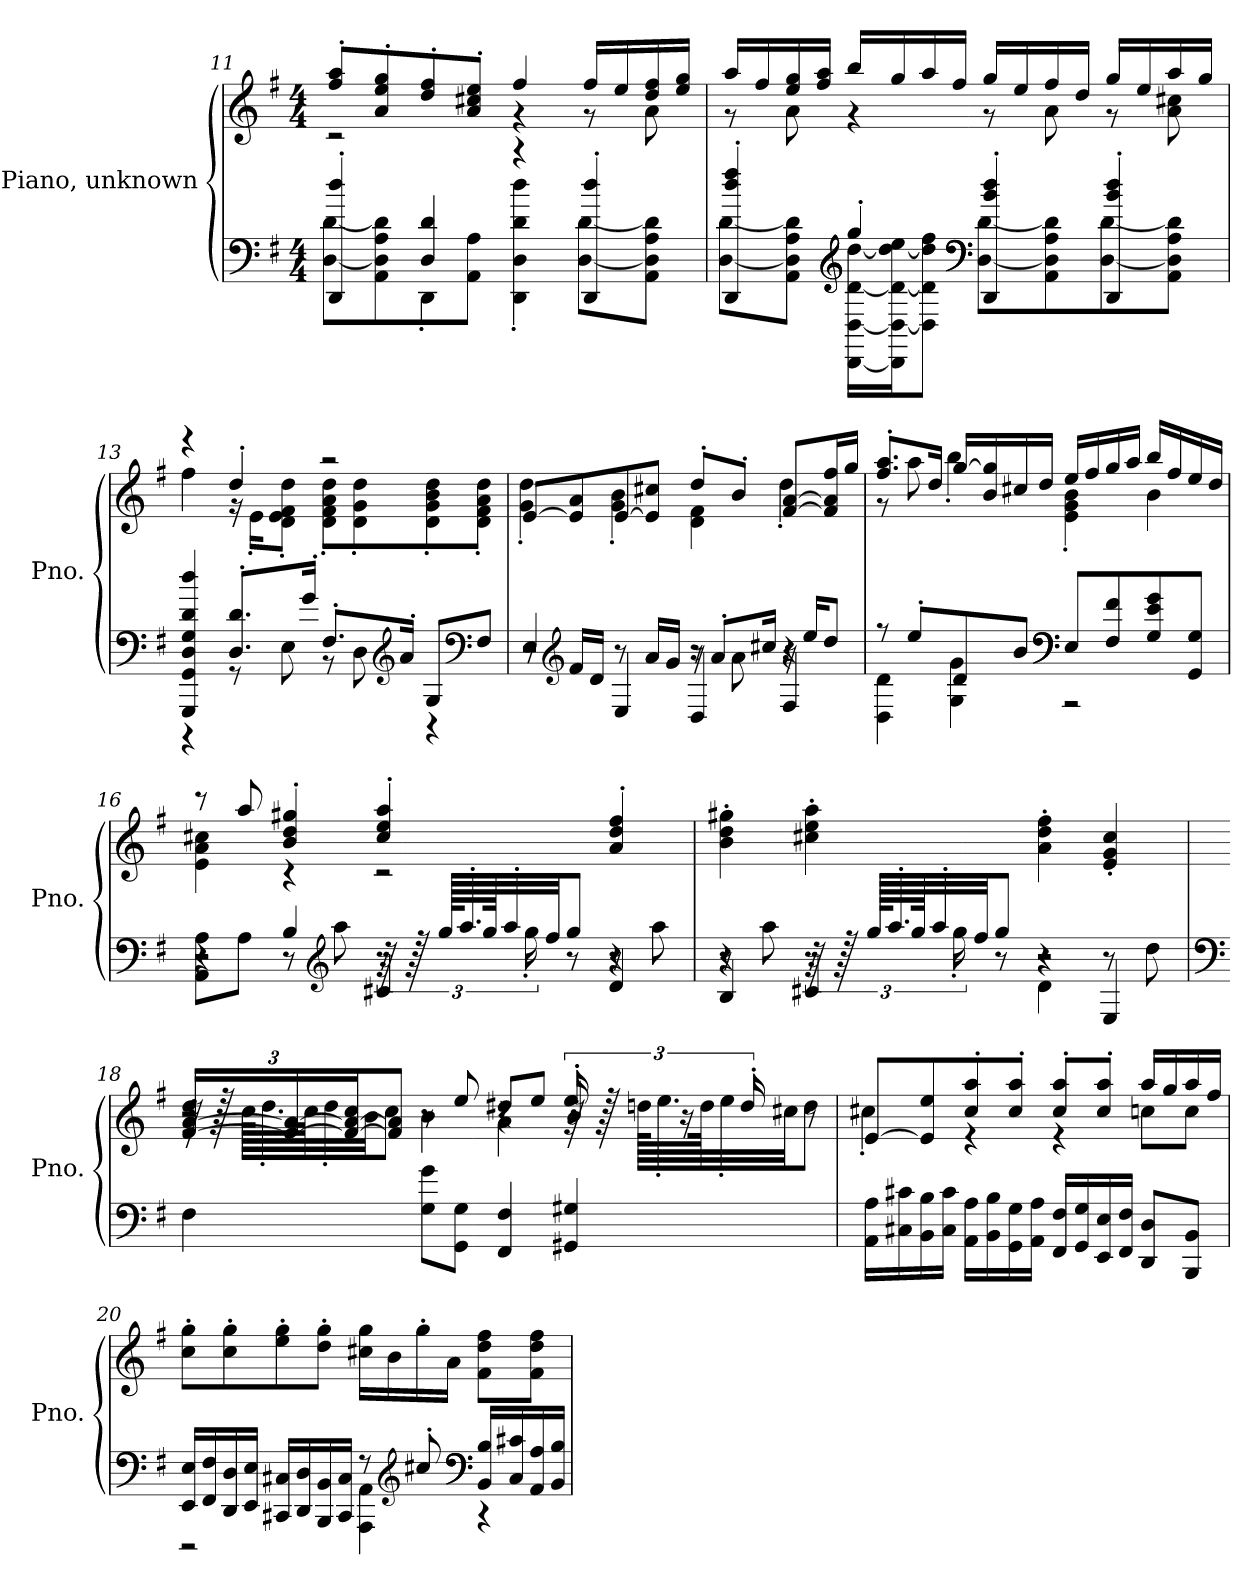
**kern	**kern
*part1	*part1
*staff2	*staff1
*I"Piano, unknown	*
*I'Pno.	*
!!LO:LB:g=z
*clefF4	*clefG2
*k[f#]	*k[f#]
*M4/4	*M4/4
=11	=11
*^	*^
4DD/' 4dd/'	[8D\ [8d\L	8ff#/' 8aa/'L	2r
.	8AA\ 8D\] 8A\ 8d\]	8a/' 8ee/' 8gg/'	.
4D/ 4d/	8DD'\	8dd/' 8ff#/'	.
.	8AA\ 8A\J	8a/' 8cc#X/' 8ee/'J	.
4r	4DD\' 4D\' 4d\' 4dd\'	4ff#/	4r
4DD/' 4dd/'	[8D\ [8d\L	16ff#/LL	8r
.	.	16ee/	.
.	8AA\ 8D\] 8A\ 8d\]J	16dd/ 16ff#/	8a\
.	.	16ee/ 16gg/JJ	.
=12	=12	=12	=12
4DD/' 4dd/' 4ff#/'	[8D\ [8d\L	16aa/LL	8r
.	.	16ff#/	.
.	8AA\ 8D\] 8A\ 8d\]J	16ee/ 16gg/	8a\
.	.	16ff#/ 16aa/JJ	.
*clefG2	*	*	*
4gg'/	[16DD\ [16D\ [16d\ [16dd\LL	16bb/LL	4r
.	16DD\] 16D\_ 16d\_ 16dd\_ 16ee\J	16gg/	.
.	8D\] 8d\] 8dd\] 8ff#\J	16aa/	.
.	.	16ff#/JJ	.
*clefF4	*	*	*
4DD/' 4b/' 4dd/'	[8D\ [8d\L	16gg/LL	8r
.	.	16ee/	.
.	8AA\ 8D\] 8A\ 8d\]	16ff#/	8a\
.	.	16dd/JJ	.
4DD/' 4b/' 4dd/'	[8D\ [8d\	16gg/LL	8r
.	.	16ee/	.
.	8AA\ 8D\] 8A\ 8d\]J	16aa/	8a\ 8cc#X\
.	.	16gg/JJ	.
!!LO:LB:g=z	!!
=13	=13	=13	=13
4GGG/ 4GG/ 4D/ 4G/ 4d/ 4dd/	4r	4r	4ff#\
8.D/' 8.d/'L	8r	4dd'/	16r
.	.	.	16e'\KL
.	8E\	.	8d\' 8e\' 8f#\' 8dd\'J
16g'/Jk	.	.	.
8.F#'/L	8r	2r	8d\' 8f#\' 8a\' 8dd\'L
.	8D\	.	8d\' 8g\' 8dd\'
*clefG2	*	*	*
16a'/Jk	.	.	.
8G/L	4r	.	8d\' 8g\' 8b\' 8dd\'
*clefF4	*	*	*
8F#/J	.	.	8d\' 8f#\' 8a\' 8dd\'J
=14	=14	=14	=14
*	*^	*	*
8r	2r	4E/	[8e/L	4g\' 4dd\'
*clefG2	*	*	*	*
16f#/LL	.	.	8e/] 8a/	.
16d/JJ	.	.	.	.
8r	.	4E/	[8e/	4g\' 4b\'
16a/LL	.	.	8e/] 8cc#X/J	.
16g/JJ	.	.	.	.
16r	8r	4D/	8dd'/L	4d\ 4f#\
8a'/L	.	.	.	.
.	8a\	.	8b'/J	.
16cc#X/Jk	.	.	.	.
16r	4r	4F#/	[8f#/ [8a/L	4dd'\
16ee/KL	.	.	.	.
8dd/J	.	.	16f#/] 16a/] 16ff#/L	.
.	.	.	16gg/JJ	.
*	*v	*v	*	*
!!LO:PB:g=z	!!
=15	=15	=15	=15
8r	4D\ 4d\	8.ff#/' 8.aa/'L	8r
8ee'/L	.	.	8aa\
.	.	16dd/Jk	.
8d/	4G\ 4g\	[16gg/LL	4bb'\
.	.	16b/ 16gg/]	.
8b/J	.	16cc#X/	.
.	.	16dd/JJ	.
*clefF4	*	*	*
8E/L	2r	16ee/LL	4e\' 4g\' 4b\'
.	.	16ff#/	.
8F#/ 8f#/	.	16gg/	.
.	.	16aa/JJ	.
8G/ 8e/ 8g/	.	16bb/LL	4b\
.	.	16ff#/	.
8GG/ 8G/J	.	16ee/	.
.	.	16dd/JJ	.
=16	=16	=16	=16
*	*^	*	*
4r	8AA\ 8A\L	2r	8r	4e\ 4a\ 4cc#X\
.	8A\J	.	8aa/	.
4B/	8r	.	4b/' 4dd/' 4gg#X/'	4r
*clefG2	*	*	*	*
.	8aa\	.	.	.
64r	12r	4c#X/	4cc#/' 4ee/' 4aa/'	2r
128r	.	.	.	.
128gg/KLLLL	.	.	.	.
64.aa'/	.	.	.	.
128gg/JK	.	.	.	.
32aa'/	.	.	.	.
.	24gg'\	.	.	.
32ff#/JJ	.	.	.	.
8gg/J	8r	.	.	.
4r	8r	4d/	4a/' 4dd/' 4ff#/'	.
.	8aa\	.	.	.
*	*	*	*v	*v
!!LO:LB:g=z
=17	=17	=17	=17
4B/	8r	4r	4b\' 4dd\' 4gg#X\'
.	8aa\	.	.
64r	12r	4c#X/	4cc#X\' 4ee\' 4aa\'
128r	.	.	.
128gg/KLLLL	.	.	.
64.aa'/	.	.	.
128gg/JK	.	.	.
32aa'/	.	.	.
.	24gg'\	.	.
32ff#/JJ	.	.	.
8gg/J	8r	.	.
2r	4d\	4r	4a\' 4dd\' 4ff#\'
.	8r	4E/	4e/' 4g/' 4cc#/'
.	8dd\	.	.
*v	*v	*v	*
!!LO:LB:g=z
=18	=18
*clefF4	*
*	*Xbrackettup
*	*^
*	*	*^
4F#\	[24f#/ [24a/ 24dd/LL	64r	2r
.	.	128r	.
.	.	128cc\KLLLL	.
.	.	64.dd'\	.
.	24f#/_ 24a/_	.	.
.	.	128cc\JK	.
.	.	32dd'\	.
.	24f#/_ 24a/_ 24cc/J	.	.
.	.	32b\JJ	.
.	8f#/] 8a/]J	8cc\J	.
8G\ 8g\L	8r	4b\	.
8GG\ 8G\J	8ee/	.	.
4FF#/ 4F#/	8dd#X/L	4a\	4r
.	8ee/J	.	.
*	*brackettup	*	*
4GG#X/ 4G#X/	24ee'/	64r	4b/
.	.	128r	.
.	.	128ddn\KLLLL	.
.	.	64.ee'\	.
.	24r	.	.
.	.	128dd\JK	.
.	.	32ee'\	.
.	24dd'/	.	.
.	.	32cc#X\JJ	.
.	8r	8dd\J	.
*	*	*v	*v
!!LO:LB:g=z
=19	=19	=19
16AA\ 16A\LL	[8e/L	4cc#X'\
16C#X\ 16c#X\	.	.
16BB\ 16B\	8e/] 8ee/	.
16C#\ 16c#\JJ	.	.
16AA\ 16A\LL	8cc#/' 8aa/'	4r
16BB\ 16B\	.	.
16GG\ 16G\	8cc#/' 8aa/'J	.
16AA\ 16A\JJ	.	.
16FF#/ 16F#/LL	8cc#/' 8aa/'L	4r
16GG/ 16G/	.	.
16EE/ 16E/	8cc#/' 8aa/'J	.
16FF#/ 16F#/JJ	.	.
8DD/ 8D/L	16aa/LL	8ccn\L
.	16gg/	.
8BBB/ 8BB/J	16aa/	8cc\J
.	16ff#/JJ	.
*	*v	*v
=20	=20
*^	*
16EE/ 16E/LL	2r	8cc\' 8gg\'L
16FF#/ 16F#/	.	.
16DD/ 16D/	.	8cc\' 8gg\'
16EE/ 16E/JJ	.	.
16CC#X/ 16C#X/LL	.	8ee\' 8gg\'
16DD/ 16D/	.	.
16BBB/ 16BB/	.	8dd\' 8gg\'J
16CC#/ 16C#/JJ	.	.
8r	4AAA\ 4AA\	16cc#X\ 16gg\LL
.	.	16b\
*clefG2	*	*
8cc#X'/	.	16gg'\
.	.	16a\JJ
*clefF4	*	*
16BB/ 16B/LL	4r	8f#\ 8dd\ 8ff#\L
16C#/ 16c#X/	.	.
16AA/ 16A/	.	8f#\ 8dd\ 8ff#\J
16BB/ 16B/JJ	.	.
*v	*v	*
=	=
*-	*-
